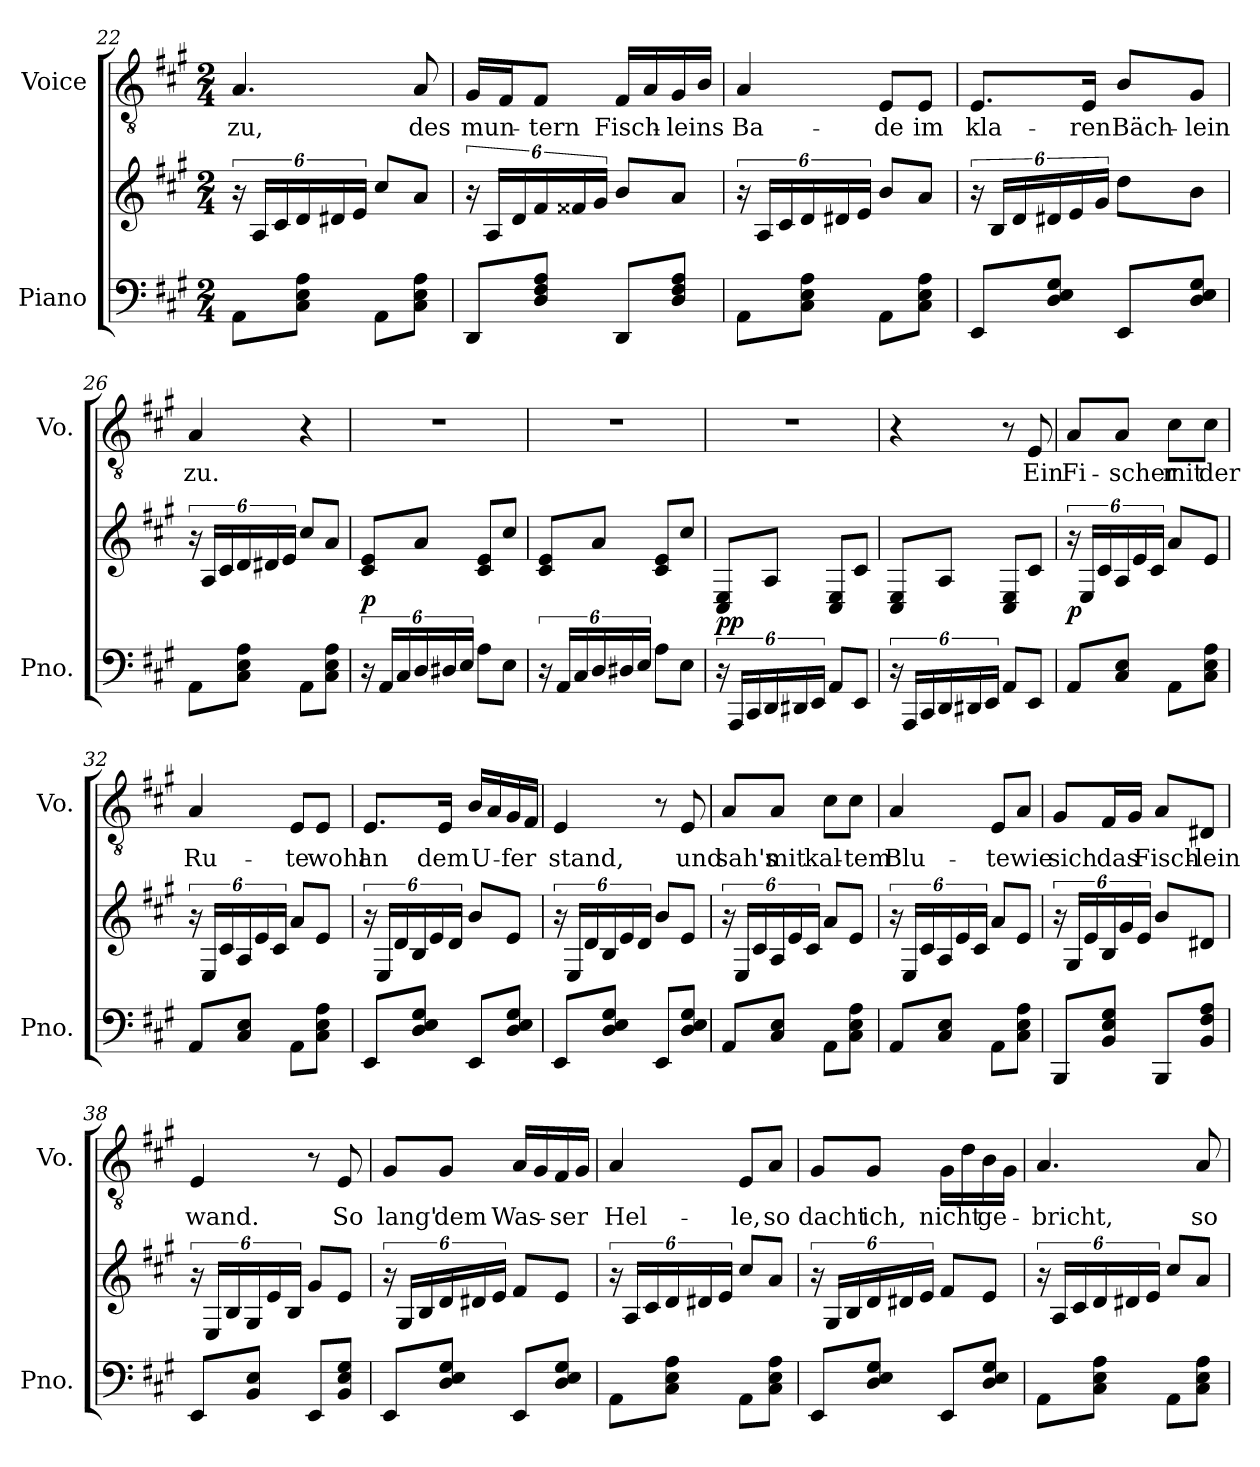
**kern	**kern	**dynam	**kern	**text
*part2	*part2	*part2	*part1	*part1
*staff3	*staff2	*staff2/3	*staff1	*staff1
*I"Piano	*	*	*I"Voice	*
*I'Pno.	*	*	*I'Vo.	*
*clefF4	*clefG2	*	*clefGv2	*
*k[f#c#g#]	*k[f#c#g#]	*	*k[f#c#g#]	*
*M2/4	*M2/4	*	*M2/4	*
=22	=22	=22	=22	=22
8AA\L	24r	.	4.A/	zu,
.	24A/LL	.	.	.
.	24c#/	.	.	.
8C#\ 8E\ 8A\J	24d/	.	.	.
.	24d#X/	.	.	.
.	24e/JJ	.	.	.
8AA\L	8cc#/L	.	.	.
8C#\ 8E\ 8A\J	8a/J	.	8A/	des
=23	=23	=23	=23	=23
8DD/L	24r	.	16G#/LL	mun-
.	24A/LL	.	.	.
.	.	.	16F#/J	.
.	24d/	.	.	.
8D/ 8F#/ 8A/J	24f#/	.	8F#/J	-tern
.	24f##X/	.	.	.
.	24g#/JJ	.	.	.
8DD/L	8b/L	.	16F#/LL	Fisch-
.	.	.	16A/	.
8D/ 8F#/ 8A/J	8a/J	.	16G#/	-leins
.	.	.	16B/JJ	.
!!LO:LB:g=z
=24	=24	=24	=24	=24
8AA\L	24r	.	4A/	Ba-
.	24A/LL	.	.	.
.	24c#/	.	.	.
8C#\ 8E\ 8A\J	24d/	.	.	.
.	24d#X/	.	.	.
.	24e/JJ	.	.	.
8AA\L	8b/L	.	8E/L	-de
8C#\ 8E\ 8A\J	8a/J	.	8E/J	im
=25	=25	=25	=25	=25
8EE/L	24r	.	8.E/L	kla-
.	24B/LL	.	.	.
.	24d/	.	.	.
8D/ 8E/ 8G#/J	24d#X/	.	.	.
.	24e/	.	.	.
.	.	.	16E/Jk	-ren
.	24g#/JJ	.	.	.
8EE/L	8dd\L	.	8B/L	Bäch-
8D/ 8E/ 8G#/J	8b\J	.	8G#/J	-lein
=26	=26	=26	=26	=26
8AA\L	24r	.	4A/	zu.
.	24A/LL	.	.	.
.	24c#/	.	.	.
8C#\ 8E\ 8A\J	24d/	.	.	.
.	24d#X/	.	.	.
.	24e/JJ	.	.	.
8AA\L	8cc#/L	.	4r	.
8C#\ 8E\ 8A\J	8a/J	.	.	.
=27	=27	=27	=27	=27
!	!	!LO:DY:a=2	!	!
24r	8c#/ 8e/L	p	2r	.
24AA/LL	.	.	.	.
24C#/	.	.	.	.
24D/	8a/J	.	.	.
24D#X/	.	.	.	.
24E/JJ	.	.	.	.
8A\L	8c#/ 8e/L	.	.	.
8E\J	8cc#/J	.	.	.
!!LO:LB:g=z
=28	=28	=28	=28	=28
24r	8c#/ 8e/L	.	2r	.
24AA/LL	.	.	.	.
24C#/	.	.	.	.
24D/	8a/J	.	.	.
24D#X/	.	.	.	.
24E/JJ	.	.	.	.
8A\L	8c#/ 8e/L	.	.	.
8E\J	8cc#/J	.	.	.
=29	=29	=29	=29	=29
!	!	!LO:DY:b	!	!
24r	8C#/ 8E/L	pp	2r	.
24AAA/LL	.	.	.	.
24CC#/	.	.	.	.
24DD/	8A/J	.	.	.
24DD#X/	.	.	.	.
24EE/JJ	.	.	.	.
8AA/L	8C#/ 8E/L	.	.	.
8EE/J	8c#/J	.	.	.
=30	=30	=30	=30	=30
24r	8C#/ 8E/L	.	4r	.
24AAA/LL	.	.	.	.
24CC#/	.	.	.	.
24DD/	8A/J	.	.	.
24DD#X/	.	.	.	.
24EE/JJ	.	.	.	.
8AA/L	8C#/ 8E/L	.	8r	.
8EE/J	8c#/J	.	8E/	Ein
!!LO:PB:g=z
=31	=31	=31	=31	=31
!	!	!LO:DY:b	!	!
8AA/L	24r	p	8A/L	Fi-
.	24E/LL	.	.	.
.	24c#/	.	.	.
8C#/ 8E/J	24A/	.	8A/J	-scher
.	24e/	.	.	.
.	24c#/JJ	.	.	.
8AA\L	8a/L	.	8c#\L	mit
8C#\ 8E\ 8A\J	8e/J	.	8c#\J	der
=32	=32	=32	=32	=32
8AA/L	24r	.	4A/	Ru-
.	24E/LL	.	.	.
.	24c#/	.	.	.
8C#/ 8E/J	24A/	.	.	.
.	24e/	.	.	.
.	24c#/JJ	.	.	.
8AA\L	8a/L	.	8E/L	-te
8C#\ 8E\ 8A\J	8e/J	.	8E/J	wohl
=33	=33	=33	=33	=33
8EE/L	24r	.	8.E/L	an
.	24E/LL	.	.	.
.	24d/	.	.	.
8D/ 8E/ 8G#/J	24B/	.	.	.
.	24e/	.	.	.
.	.	.	16E/Jk	dem
.	24d/JJ	.	.	.
8EE/L	8b/L	.	16B/LL	U-
.	.	.	16A/	.
8D/ 8E/ 8G#/J	8e/J	.	16G#/	-fer
.	.	.	16F#/JJ	.
!!LO:LB:g=z
=34	=34	=34	=34	=34
8EE/L	24r	.	4E/	stand,
.	24E/LL	.	.	.
.	24d/	.	.	.
8D/ 8E/ 8G#/J	24B/	.	.	.
.	24e/	.	.	.
.	24d/JJ	.	.	.
8EE/L	8b/L	.	8r	.
8D/ 8E/ 8G#/J	8e/J	.	8E/	und
=35	=35	=35	=35	=35
8AA/L	24r	.	8A/L	sah's
.	24E/LL	.	.	.
.	24c#/	.	.	.
8C#/ 8E/J	24A/	.	8A/J	mit
.	24e/	.	.	.
.	24c#/JJ	.	.	.
8AA\L	8a/L	.	8c#\L	kal-
8C#\ 8E\ 8A\J	8e/J	.	8c#\J	-tem
=36	=36	=36	=36	=36
8AA/L	24r	.	4A/	Blu-
.	24E/LL	.	.	.
.	24c#/	.	.	.
8C#/ 8E/J	24A/	.	.	.
.	24e/	.	.	.
.	24c#/JJ	.	.	.
8AA\L	8a/L	.	8E/L	-te
8C#\ 8E\ 8A\J	8e/J	.	8A/J	wie
!!LO:LB:g=z
=37	=37	=37	=37	=37
8BBB/L	24r	.	8G#/L	sich
.	24G#/LL	.	.	.
.	24e/	.	.	.
8BB/ 8E/ 8G#/J	24B/	.	16F#/L	das
.	24g#/	.	.	.
.	.	.	16G#/JJ	.
.	24e/JJ	.	.	.
8BBB/L	8b/L	.	8A/L	Fisch-
8BB/ 8F#/ 8A/J	8d#X/J	.	8D#X/J	-lein
=38	=38	=38	=38	=38
8EE/L	24r	.	4E/	wand.
.	24E/LL	.	.	.
.	24B/	.	.	.
8BB/ 8E/J	24G#/	.	.	.
.	24e/	.	.	.
.	24B/JJ	.	.	.
8EE/L	8g#/L	.	8r	.
8BB/ 8E/ 8G#/J	8e/J	.	8E/	So
=39	=39	=39	=39	=39
8EE/L	24r	.	8G#/L	lang'
.	24G#/LL	.	.	.
.	24B/	.	.	.
8D/ 8E/ 8G#/J	24d/	.	8G#/J	dem
.	24d#X/	.	.	.
.	24e/JJ	.	.	.
8EE/L	8f#/L	.	16A/LL	Was-
.	.	.	16G#/	.
8D/ 8E/ 8G#/J	8e/J	.	16F#/	-ser
.	.	.	16G#/JJ	.
!!LO:PB:g=z
=40	=40	=40	=40	=40
8AA\L	24r	.	4A/	Hel-
.	24A/LL	.	.	.
.	24c#/	.	.	.
8C#\ 8E\ 8A\J	24d/	.	.	.
.	24d#X/	.	.	.
.	24e/JJ	.	.	.
8AA\L	8cc#/L	.	8E/L	-le,
8C#\ 8E\ 8A\J	8a/J	.	8A/J	so
=41	=41	=41	=41	=41
8EE/L	24r	.	8G#/L	dacht
.	24G#/LL	.	.	.
.	24B/	.	.	.
8D/ 8E/ 8G#/J	24d/	.	8G#/J	ich,
.	24d#X/	.	.	.
.	24e/JJ	.	.	.
8EE/L	8f#/L	.	16G#\LL	nicht
.	.	.	16d\	.
8D/ 8E/ 8G#/J	8e/J	.	16B\	ge-
.	.	.	16G#\JJ	.
=42	=42	=42	=42	=42
8AA\L	24r	.	4.A/	-bricht,
.	24A/LL	.	.	.
.	24c#/	.	.	.
8C#\ 8E\ 8A\J	24d/	.	.	.
.	24d#X/	.	.	.
.	24e/JJ	.	.	.
8AA\L	8cc#/L	.	.	.
8C#\ 8E\ 8A\J	8a/J	.	8A/	so
=	=	=	=	=
*-	*-	*-	*-	*-
